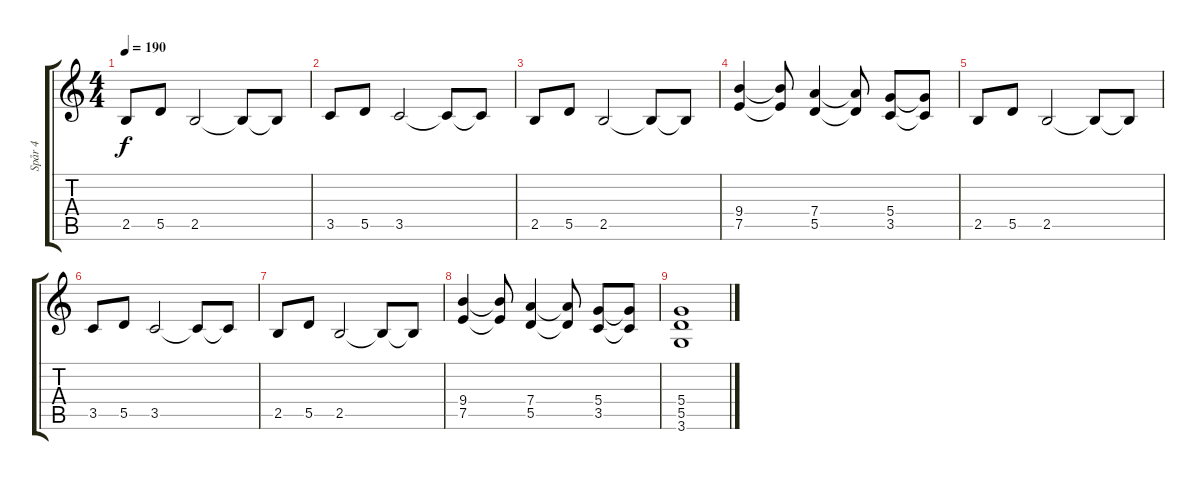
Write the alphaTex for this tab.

\track ("Spår 4" "Spår 4") {instrument distortionguitar}
\staff {score tabs}
\tuning (E4 B3 G3 D3 A2 E2) {hide}
\ts (4 4)
\tempo 190
\clef g2
\ks c
2.5.8{dy f} 5.5.8 2.5.2 2.5{t}.8 2.5{t}.8 |
3.5.8 5.5.8 3.5.2 3.5{t}.8 3.5{t}.8 |
2.5.8 5.5.8 2.5.2 2.5{t}.8 2.5{t}.8 |
(9.4 7.5).4 (9.4{t} 7.5{t}).8 (7.4 5.5).4 (7.4{t} 5.5{t}).8 (5.4 3.5).8 (5.4{t} 3.5{t}).8 |
2.5.8 5.5.8 2.5.2 2.5{t}.8 2.5{t}.8 |
3.5.8 5.5.8 3.5.2 3.5{t}.8 3.5{t}.8 |
2.5.8 5.5.8 2.5.2 2.5{t}.8 2.5{t}.8 |
(9.4 7.5).4 (9.4{t} 7.5{t}).8 (7.4 5.5).4 (7.4{t} 5.5{t}).8 (5.4 3.5).8 (5.4{t} 3.5{t}).8 |
(5.4 5.5 3.6).1
